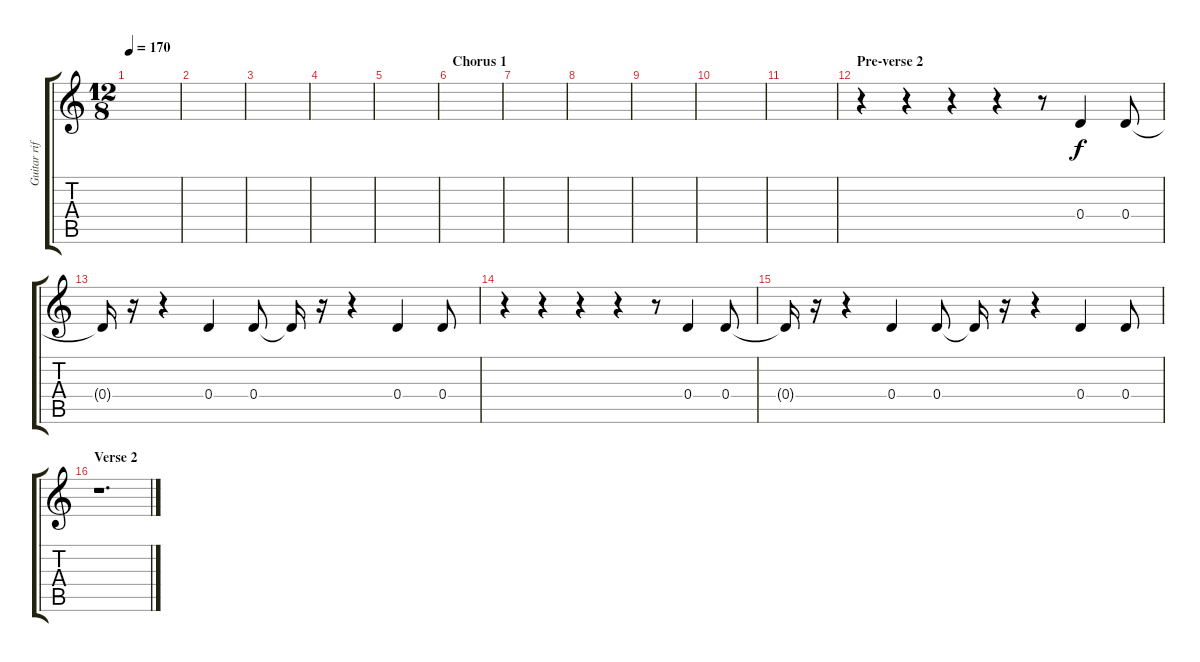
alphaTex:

\track ("Guitar riff and fills" "Guitar rif") {instrument electricguitarjazz}
\staff {score tabs}
\tuning (E4 B3 G3 D3 A2 E2) {hide}
\ts (12 8)
\tempo 170
\clef g2
\ks c
|
|
|
|
|
\section ("" "Chorus 1")
|
|
|
|
|
|
\section ("" "Pre-verse 2")
r.4 r.4 r.4 r.4 r.8 0.4.4 0.4.8 |
0.4{t}.16 r.16 r.4 0.4.4 0.4.8 0.4{t}.16 r.16 r.4 0.4.4 0.4.8 |
r.4 r.4 r.4 r.4 r.8 0.4.4 0.4.8 |
0.4{t}.16 r.16 r.4 0.4.4 0.4.8 0.4{t}.16 r.16 r.4 0.4.4 0.4.8 |
\section ("" "Verse 2")
r.1{d}
